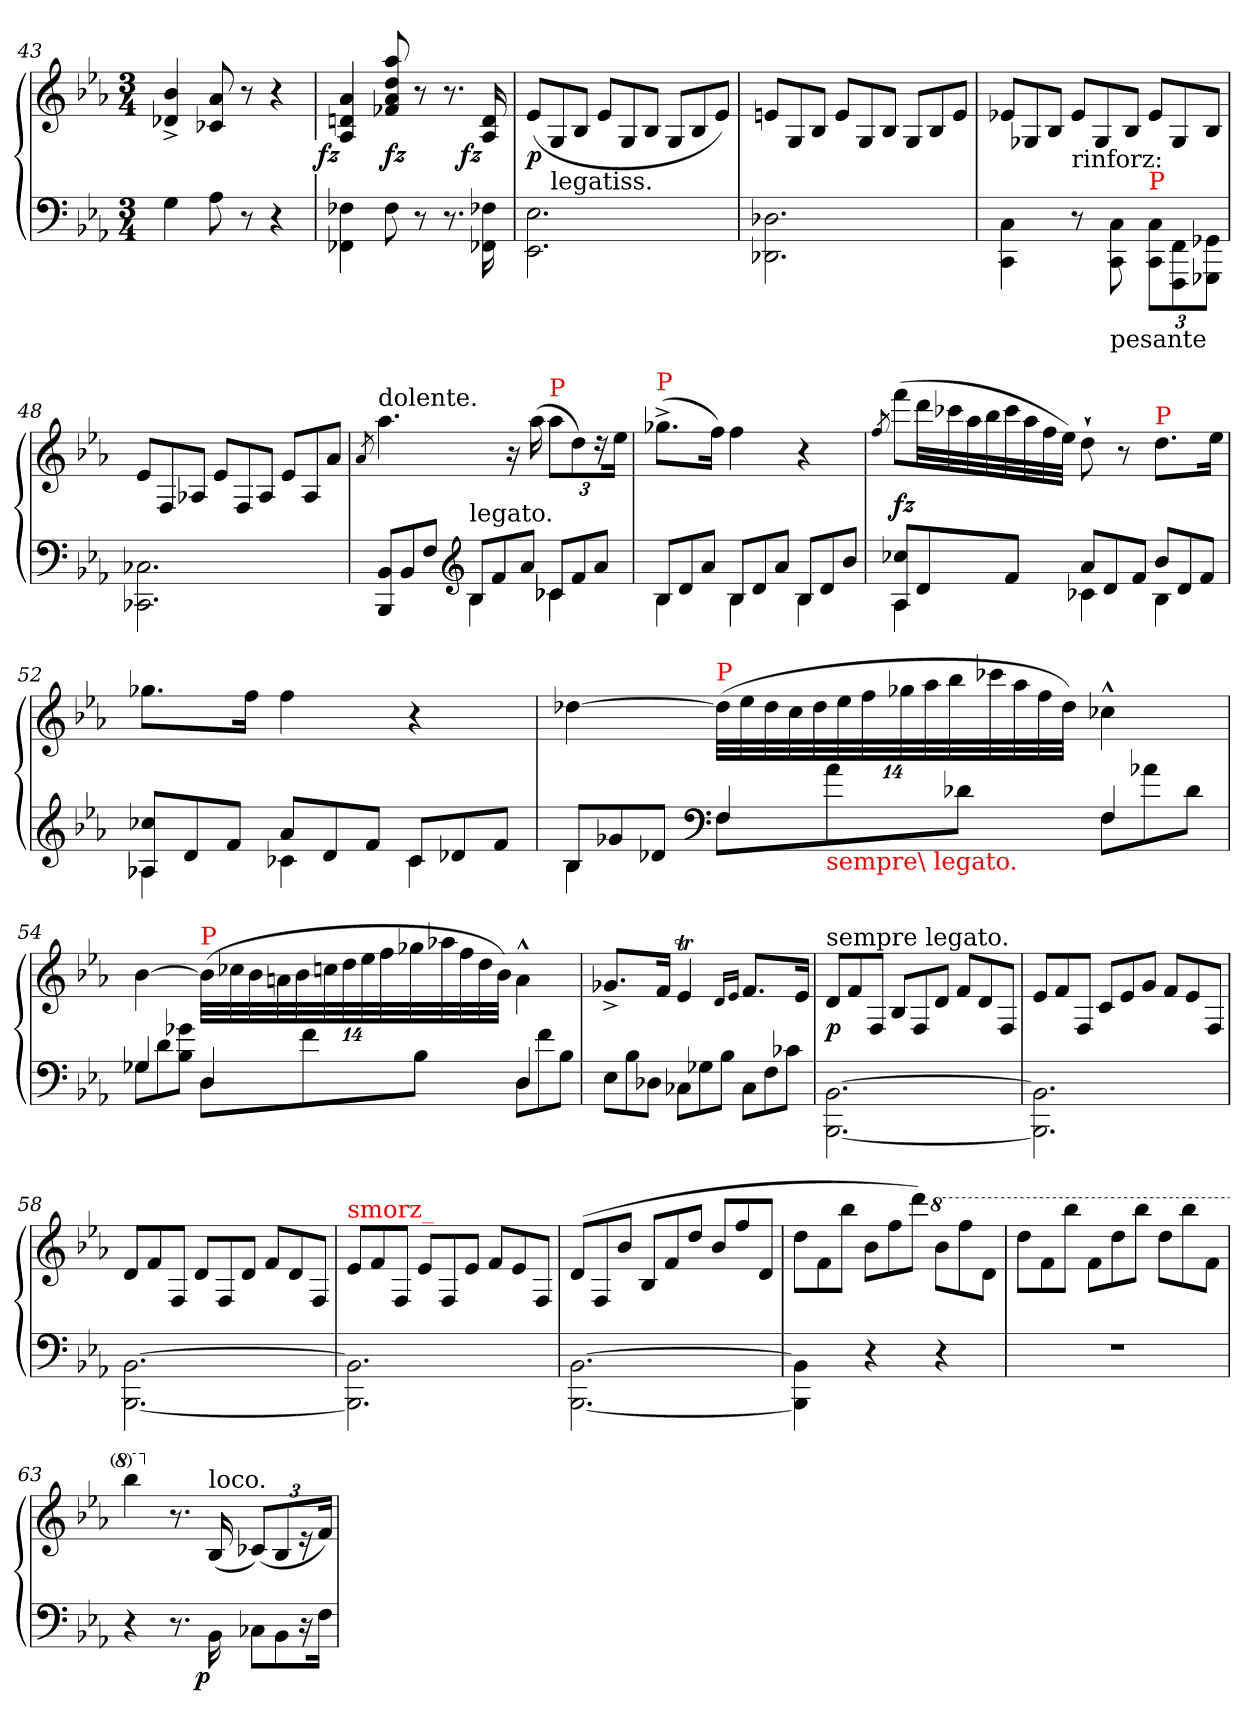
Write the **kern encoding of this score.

**kern	**kern	**dynam
*part1	*part1	*part1
*staff2	*staff1	*staff1/2
*clefF4	*clefG2	*
*k[b-e-a-]	*k[b-e-a-]	*
*E-:	*E-:	*
*M3/4	*M3/4	*
=43	=43	=43
4G	4b-^ 4d-X^	.
8A-	8a- 8c-X	.
8r	8r	.
4r	4r	.
=44	=44	=44
!	!	!LO:DY:rj
4F-X\ 4FF-X\	4a-/ 4dn/ 4A-/	fz
8F-	8aa-/ 8dd/ 8a-/ 8f-/	fz
8r	8r	.
8.r	8.r	.
!	!	!LO:DY:rj
16F-X\ 16FF-X\	16d/ 16A-/	fz
=45	=45	=45
*	*Xtuplet	*
2.E-\ 2.EE-\	(>12e-L	p
!	!LO:TX:b:t=legatiss.	!
.	12G/	.
.	12B-/J	.
.	12e-L	.
.	12G/	.
.	12B-/J	.
.	12G/L	.
.	12B-/	.
.	12e-J)	.
=46	=46	=46
2.D-X\ 2.DD-X\	12enL	.
.	12G/	.
.	12B-/J	.
.	12eL	.
.	12G/	.
.	12B-/J	.
.	12G/L	.
.	12B-/	.
.	12eJ	.
=47	=47	=47
4C\ 4CC\	12e-XL	.
.	12G-X	.
.	12B-/J	.
!	!LO:TX:b:t=rinforz&colon;	!
8r	12e-L	.
.	12G-/	.
!LO:TX:b:t=pesante	!	!
8C\ 8CC\	.	.
.	12B-/J	.
*Xbrackettup	*	*
!LO:TX:a:color=red:t=P	!	!
12C\ 12CC\L	12e-L	.
12FF\ 12FFF\	12G-/	.
12GG-X\ 12GGG-X\J	12B-/J	.
=48	=48	=48
2.C-X\ 2.CC-X\	12e-L	.
.	12F/	.
.	12A-XJ	.
.	12e-L	.
.	12F/	.
.	12A-/J	.
.	12e-L	.
.	12A-/	.
.	12a-J	.
=49	=49	=49
.	8qa-/	.
*Xtuplet	*	*
*^	*	*
!	!	!LO:TX:a:t=dolente.	!
12BB- 12BBB-L	4ryy	4.aa-	.
12BB-	.	.	.
12FJ	.	.	.
*clefG2	*	*	*
!LO:TX:a:t=legato.	!	!	!
12B-L	4B-	.	.
12f	.	.	.
.	.	16r	.
12a-J	.	.	.
.	.	(16aa-	.
*	*	*tuplet	*
*	*	*Xbrackettup	*
!	!	!LO:TX:a:color=red:t=P	!
12c-XL	4c-X	12aa-L	.
12f	.	12dd)	.
12a-J	.	24rdd	.
.	.	24ee-Jk	.
=50	=50	=50	=50
!	!	!LO:TX:a:color=red:t=P	!
12B-L	4B-	(8.gg-X^<L	.
12d	.	.	.
12a-J	.	.	.
.	.	16ffJk)	.
12B-L	4B-	4ff	.
12d	.	.	.
12a-J	.	.	.
12B-L	4B-	4r	.
12d	.	.	.
12b-J	.	.	.
=51	=51	=51	=51
.	.	8qff/	.
*	*	*Xtuplet	*
12cc-X 12A-L	4A-	(12fffL	fz
12d	.	48dddLL	.
.	.	48ccc-X	.
.	.	48aa-	.
.	.	48bb-	.
12fJ	.	48ccc-	.
.	.	48aa-	.
.	.	48ff	.
.	.	48ee-JJJ)	.
12a-L	4c-X	8dd`>	.
12d	.	.	.
.	.	8r	.
12fJ	.	.	.
!	!	!LO:TX:a:color=red:t=P	!
12b-L	4B-	8.ddL	.
12d	.	.	.
12fJ	.	.	.
.	.	16ee-Jk	.
=52	=52	=52	=52
12cc-X 12A-XL	4A-X	8.gg-XL	.
12d	.	.	.
12fJ	.	.	.
.	.	16ffJk	.
12a-L	4c-X	4ff	.
12d	.	.	.
12fJ	.	.	.
12c-L	4c-	4r	.
12d-X	.	.	.
12fJ	.	.	.
=53	=53	=53	=53
12B-L	4B-	[4dd-X	.
12g-X	.	.	.
12d-XJ	.	.	.
*clefF4	*	*	*
*	*	*tuplet	*
!	!	!LO:TX:a:color=red:t=P	!
4F	12FL	(56dd-LLL]	.
.	.	56ee-	.
.	.	56dd-	.
.	.	56cc	.
.	.	56dd-	.
!	!LO:TX:b:color=red:t=sempre\ legato.	!	!
.	12a-	.	.
.	.	56ee-	.
.	.	56ff	.
.	.	56gg-X	.
.	.	56aa-	.
.	.	56bb-	.
.	12d-XJ	.	.
.	.	56ccc-X	.
.	.	56aa-	.
.	.	56ff	.
.	.	56dd-JJJ)	.
4F	12FL	4cc-X^^>	.
.	12a-X	.	.
.	12d-J	.	.
=54	=54	=54	=54
4G-X	12G-XL	[4b-	.
.	12d	.	.
.	12g-X 12B-J	.	.
!	!	!LO:TX:a:color=red:t=P	!
4D	12DL	(56b-LLL]	.
.	.	56cc-X	.
.	.	56b-	.
.	.	56an	.
.	.	56b-	.
.	12f	.	.
.	.	56ccn	.
.	.	56dd	.
.	.	56ee-	.
.	.	56ff	.
.	.	56gg-X	.
.	12B-J	.	.
.	.	56aa-X	.
.	.	56ff	.
.	.	56dd	.
.	.	56b-JJJ)	.
4D	12DL	4a^^>\	.
.	12f	.	.
.	12B-J	.	.
*v	*v	*	*
=55	=55	=55
12E-L	8.g-X^<L	.
12B-	.	.
12D-XJ	.	.
.	16fJk	.
12C-XL	4e-T	.
12G-X	.	.
12B-J	.	.
.	16qqd/LL	.
.	16qqe-/JJ	.
12C-L	8.fL	.
12F	.	.
12c-XJ	.	.
.	16e-Jk	.
=56	=56	=56
*	*Xtuplet	*
!	!LO:TX:a:t=sempre legato.	!
[2.BB-\ [2.BBB-\	12dL	p
.	12f	.
.	12F/J	.
.	12B-L	.
.	12F/	.
.	12dJ	.
.	12fL	.
.	12d	.
.	12F/J	.
=57	=57	=57
2.BB-]\ 2.BBB-]\	12e-L	.
.	12f	.
.	12F/J	.
.	12cL	.
.	12e-	.
.	12gJ	.
.	12fL	.
.	12e-	.
.	12F/J	.
=58	=58	=58
[2.BB-\ [2.BBB-\	12dL	.
.	12f	.
.	12F/J	.
.	12dL	.
.	12F/	.
.	12dJ	.
.	12fL	.
.	12d	.
.	12F/J	.
=59	=59	=59
!	!LO:TX:a:color=red:t=smorz_	!
2.BB-]\ 2.BBB-]\	12e-L	.
.	12f	.
.	12F/J	.
.	12e-L	.
.	12F/	.
.	12e-J	.
.	12fL	.
.	12e-	.
.	12F/J	.
=60	=60	=60
[2.BB-\ [2.BBB-\	(12dL	.
.	12F/	.
.	12b-J	.
.	12B-L	.
.	12f	.
.	12ddJ	.
.	12b-L	.
.	12ff	.
.	12dJ	.
=61	=61	=61
4BB-]\ 4BBB-]\	12ddL	.
.	12f	.
.	12bb-J	.
4r	12b-L	.
.	12ff	.
.	12dddJ)	.
*	*8va	*
4r	12bb-\L	.
.	12fff\	.
.	12dd\J	.
=62	=62	=62
2.rF	12dddL	.
.	12ff	.
.	12bbb-J	.
.	12ffL	.
.	12ddd	.
.	12bbb-J	.
.	12dddL	.
.	12bbb-	.
.	12ffJ	.
=63	=63	=63
4r	4bbb-	.
*	*X8va	*
8.r	8.r	.
!	!LO:TX:a:t=loco.	!
!	!	!LO:DY:b=2:rj
16BB-\	(<16B-/	p
*	*tuplet	*
12C-X\L	(>12c-XL)	.
12BB-\	12B-/	.
24r	24re	.
24F\Jk	24f/Jk)	.
=	=	=
*-	*-	*-
